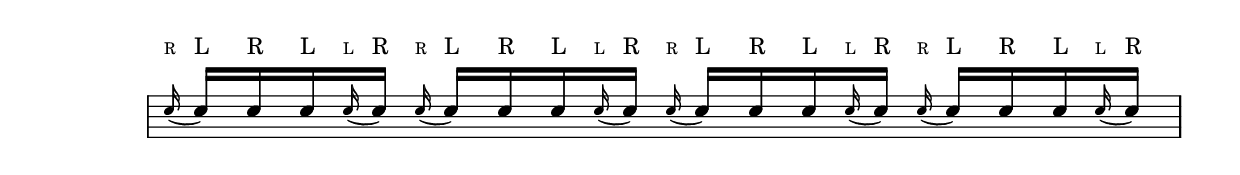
\version "2.22.1"

rudiment = \drummode {
  \repeat unfold 4 {
    \grace sn16^\markup { \teeny R }(sn16^"L") 16^"R" sn16^"L" \grace sn16^\markup { \teeny L }(16^"R")
  }
}

\score {
  <<
    \new DrumStaff <<
      \new DrumVoice {
        \override Score.SystemStartBar.collapse-height = #-inf.0
        \omit Staff.TimeSignature
        \omit Staff.Clef
        \override TextScript.Y-offset = 6
        \stemUp
        \rudiment
      }
    >>
  >>

  \layout {
    ragged-last = ##f
  }
}
